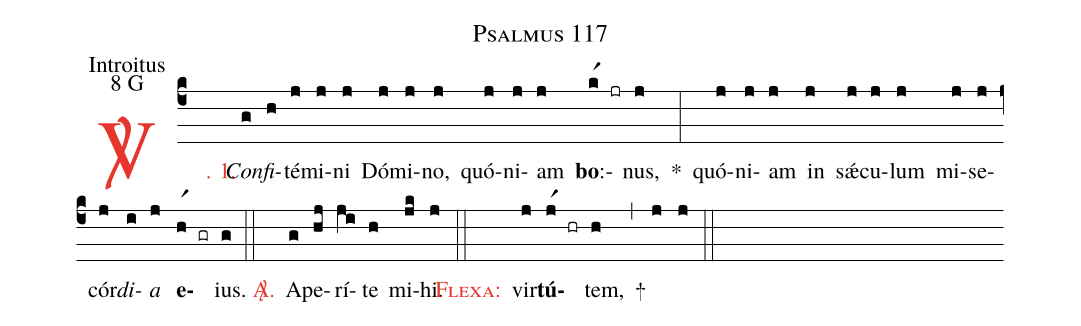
name: Psalmus 117;
office-part: Introitus;
mode: 8;
mode-differentia: G;
%%
(c4)

<c><sp>V/</sp>. 1.</c>() <i>Con</i>(g)<i>fi</i>(h)té(j)mi(j)ni(j) Dó(j)mi(j)no,(j) quó(j)ni(j)am(j) <b>bo</b>:(kr1 jr)nus,(j) *(:) quó(j)ni(j)am(j) in(j) sǽ(j)cu(j)lum(j) mi(j)se(j)cór(j)<i>di</i>(i)<i>a</i>(j) <b>e</b>(hr1 gr)ius.(g)

(::)

<nlba><c><sp>A/</sp>.</c>() A</nlba>(g)pe(hj)rí(ji)te(h) mi(jk)hi.(j)

(::)

<nlba><c><sc>Flexa</sc>:</c>() vir</nlba>(j)<b>tú</b>(jr1 hr)tem,(h) +(,) (j) (j)

(::)
